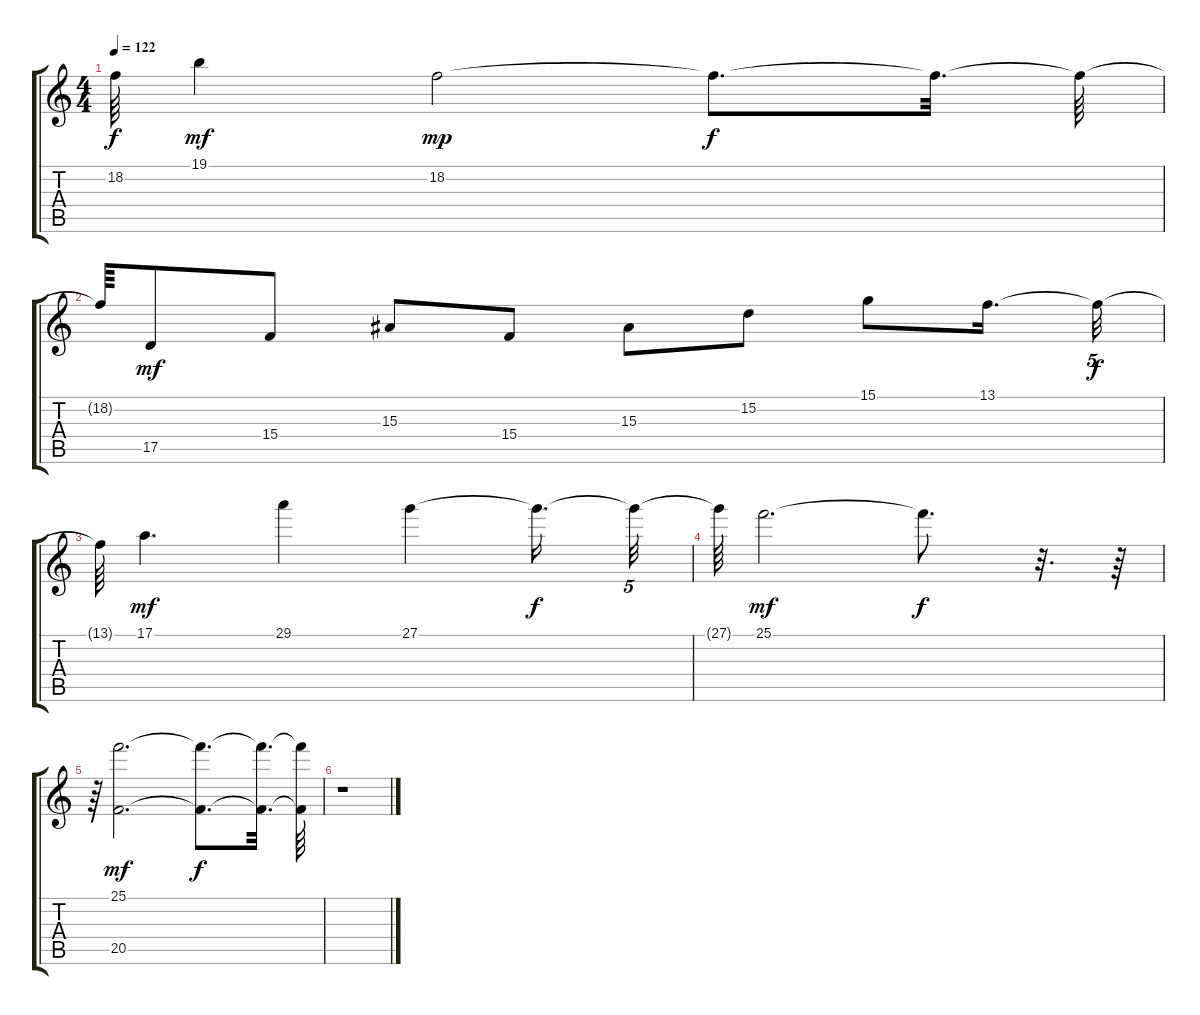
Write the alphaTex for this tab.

\track "" {instrument acousticgrandpiano}
\staff {score tabs}
\tuning (E4 B3 G3 D3 A2 E2) {hide}
\ts (4 4)
\tempo 122
\clef g2
\ks c
18.2{t}.64{dy f} 19.1.4{dy mf} 18.2.2{dy mp} 18.2{t}.8{d dy f} 18.2{t}.32{d} 18.2{t}.64 |
18.2{t}.64 17.5.8{dy mf} 15.4.8 15.3.8 15.4.8 15.3.8 15.2.8 15.1.8 13.1.16{d} 13.1{t}.32{tu (5 4) dy f} |
13.1{t}.64 17.1.4{d dy mf} 29.1.4 27.1.4 27.1{t}.16{d dy f} 27.1{t}.32{tu (5 4)} |
27.1{t}.64 25.1.2{d dy mf} 25.1{t}.8{d dy f} r.32{d} r.64 |
r.64 (25.1 20.5).2{d dy mf} (25.1{t} 20.5{t}).8{d dy f} (25.1{t} 20.5{t}).32{d} (25.1{t} 20.5{t}).64 |
r.1
